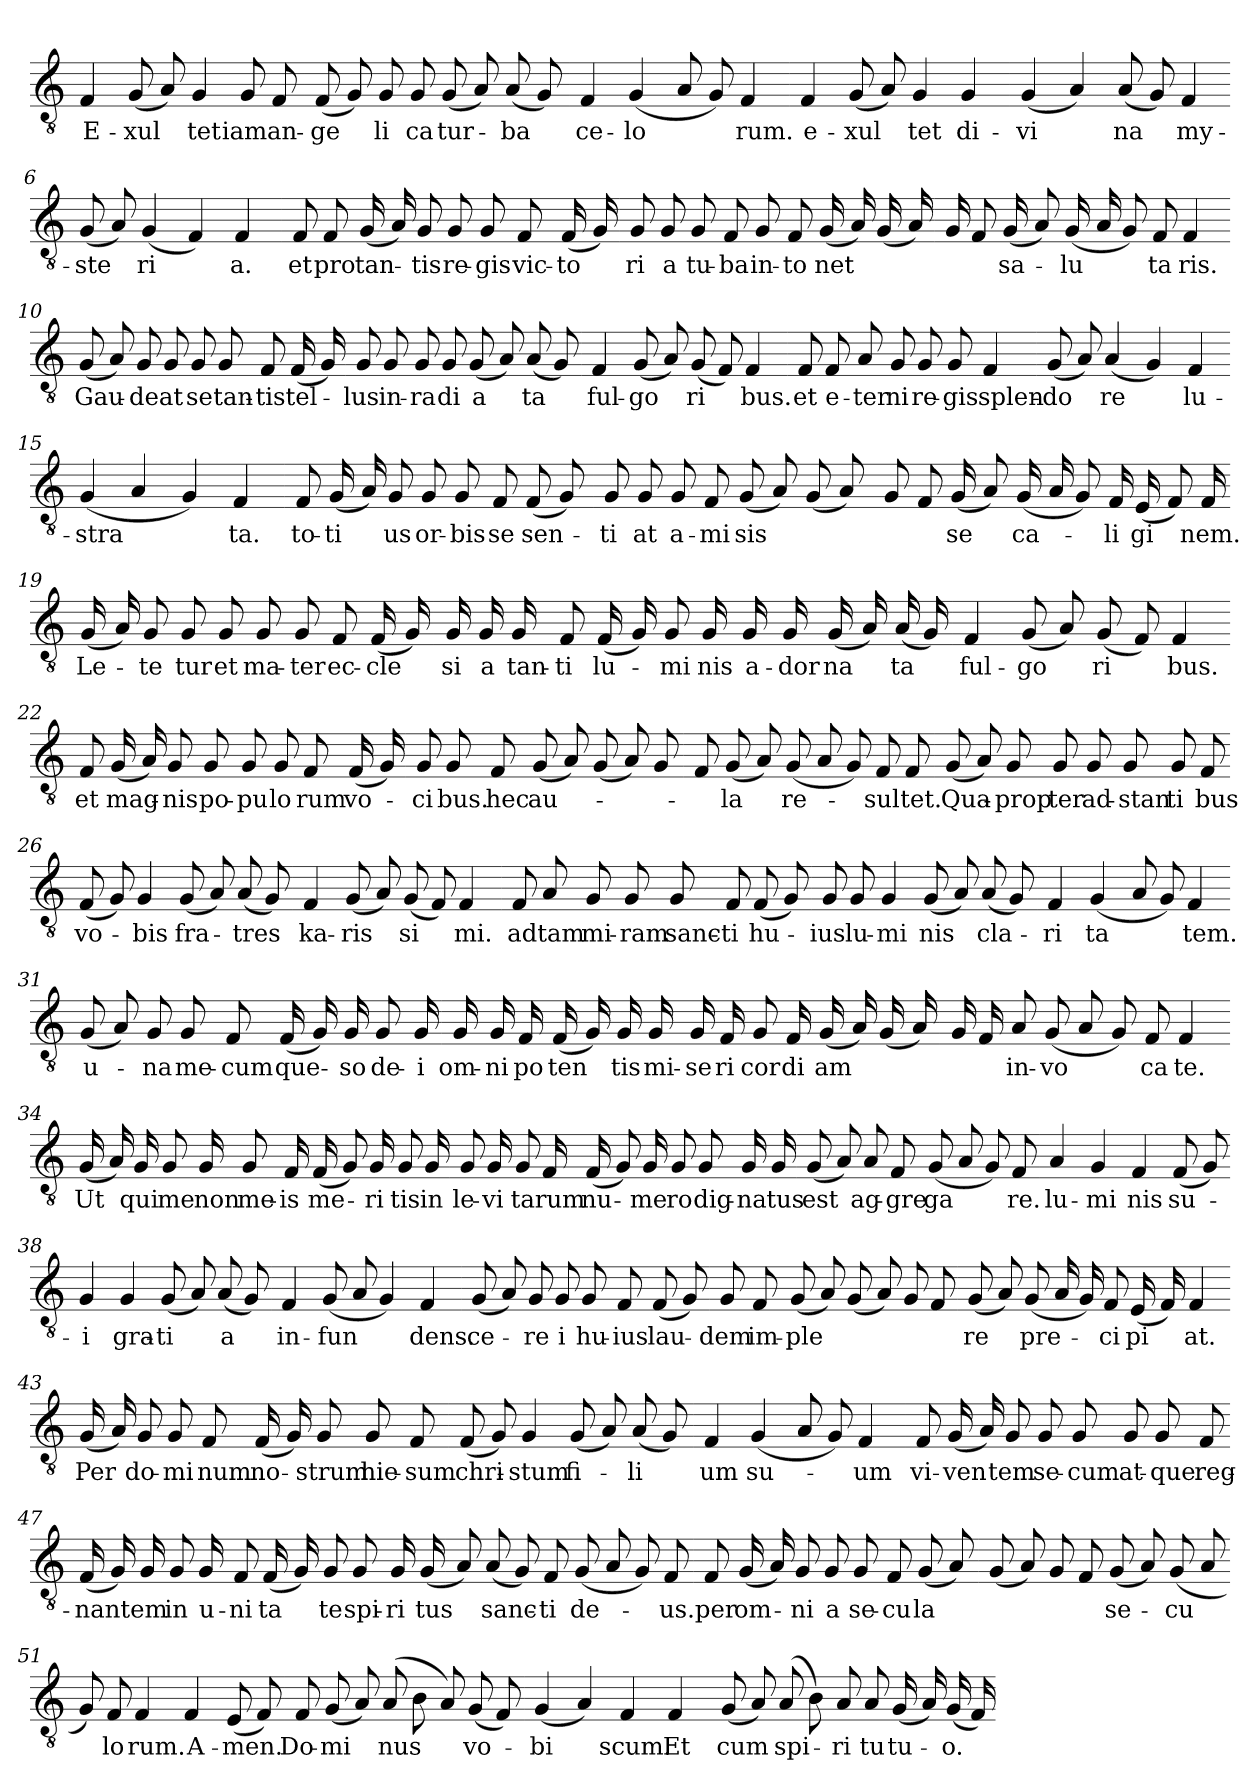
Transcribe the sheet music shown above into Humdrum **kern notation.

**kern	**text
*part1	*part1
*staff1	*staff1
*clefGv2	*
*k[]	*
=1	=1
4F	E-
(8G	xul
8A)	.
4G	-tet
8G	iam
8F	an-
=2-	=2-
(8F	ge
8G)	.
8G	li
8G	-ca
(8G	tur-
8A)	.
(8A	-ba
8G)	.
=3-	=3-
4F	ce-
(4G	lo
8A	.
8G)	.
4F	-rum.
=4-	=4-
4F	e-
(8G	xul
8A)	.
4G	-tet
4G	di-
=5-	=5-
(4G	vi
4A)	.
(8A	-na
8G)	.
4F	my-
=6-	=6-
(8G	ste
8A)	.
(4G	ri
4F)	.
4F	-a.
=7-	=7-
8F	et
8F	pro
(16G	tan-
16A)	.
8G	-tis
8G	re-
8G	-gis
8F	vic-
(16F	to
16G)	.
=8-	=8-
8G	ri
8G	-a
8G	tu-
8F	-ba
8G	in-
8F	to
(16G	-net
16A)	.
(16G	.
16A)	.
=9-	=9-
16G	.
8F	.
(16G	sa-
8A)	.
(16G	lu
16A	.
8G)	.
8F	ta
4F	-ris.
=10-	=10-
(8G	Gau-
8A)	.
8G	de
8G	-at
8G	se
8G	tan-
8F	-tis
(16F	tel-
16G)	.
=11-	=11-
8G	-lus
8G	in-
8G	ra
8G	di
(8G	a
8A)	.
(8A	-ta
8G)	.
=12-	=12-
4F	ful-
(8G	go
8A)	.
(8G	ri
8F)	.
4F	-bus.
=13-	=13-
8F	et
8F	e-
8A	ter
8G	-ni
8G	re-
8G	-gis
4F	splen-
=14-	=14-
(8G	do
8A)	.
(4A	-re
4G)	.
4F	lu-
=15-	=15-
(4G	stra
4A	.
4G)	.
4F	-ta.
=16-	=16-
8F	to-
(16G	ti
16A)	.
8G	-us
8G	or-
8G	-bis
8F	se
(8F	sen-
8G)	.
=17-	=17-
8G	ti
8G	-at
8G	a-
8F	mi
(8G	sis
8A)	.
(8G	.
8A)	.
=18-	=18-
8G	.
8F	.
(16G	-se
8A)	.
(16G	ca-
16A	.
8G)	.
16F	li
(16E	gi
8F)	.
16F	-nem.
=19-	=19-
(16G	Le-
16A)	.
8G	te
8G	-tur
8G	et
8G	ma-
8G	-ter
8F	ec-
(16F	cle
16G)	.
=20-	=20-
16G	si
16G	-a
16G	tan-
8F	-ti
(16F	lu-
16G)	.
8G	mi
16G	-nis
16G	a-
16G	dor
(16G	na
16A)	.
(16A	-ta
16G)	.
=21-	=21-
4F	ful-
(8G	go
8A)	.
(8G	ri
8F)	.
4F	-bus.
=22-	=22-
8F	et
(16G	mag-
16A)	.
8G	-nis
8G	po-
8G	pu
8G	lo
8F	-rum
(16F	vo-
16G)	.
=23-	=23-
8G	ci
8G	-bus.
8F	hec
(8G	au-
8A)	.
(8G	.
8A)	.
8G	.
=24-	=24-
8F	.
(8G	-la
8A)	.
(8G	re-
8A	.
8G)	.
8F	sul
8F	-tet.
=25-	=25-
(8G	Qua-
8A)	.
8G	prop
8G	-ter
8G	ad-
8G	stan
8G	ti
8F	-bus
=26-	=26-
(8F	vo-
8G)	.
4G	-bis
(8G	fra-
8A)	.
(8A	-tres
8G)	.
=27-	=27-
4F	ka-
(8G	ris
8A)	.
(8G	si
8F)	.
4F	-mi.
=28-	=28-
8F	ad
8A	tam
8G	mi-
8G	-ram
8G	sanc-
8F	-ti
(8F	hu-
8G)	.
=29-	=29-
8G	-ius
8G	lu-
4G	mi
(8G	-nis
8A)	.
(8A	cla-
8G)	.
=30-	=30-
4F	ri
(4G	ta
8A	.
8G)	.
4F	-tem.
=31-	=31-
(8G	u-
8A)	.
8G	-na
8G	me-
8F	-cum
(16F	que-
16G)	.
16G	-so
8G	de-
16G	-i
=32-	=32-
16G	om-
16G	ni
16F	po
(16F	ten
16G)	.
16G	-tis
16G	mi-
16G	se
16F	ri
8G	cor
16F	di
(16G	-am
16A)	.
(16G	.
16A)	.
=33-	=33-
16G	.
16F	.
8A	in-
(8G	vo
8A	.
8G)	.
8F	ca
4F	-te.
=34-	=34-
(16G	Ut
16A)	.
16G	qui
8G	me
16G	non
8G	me-
16F	-is
(16F	me-
8G)	.
16G	ri
8G	-tis
16G	in
=35-	=35-
8G	le-
16G	vi
8G	ta
16F	-rum
(16F	nu-
8G)	.
16G	me
8G	-ro
8G	dig-
16G	na
16G	-tus
=36-	=36-
(8G	est
8A)	.
8A	ag-
8F	gre
(8G	ga
8A	.
8G)	.
8F	-re.
=37-	=37-
4A	lu-
4G	mi
4F	-nis
(8F	su-
8G)	.
=38-	=38-
4G	-i
4G	gra-
(8G	ti
8A)	.
(8A	-a
8G)	.
=39-	=39-
4F	in-
(8G	fun
8A	.
4G)	.
4F	-dens.
=40-	=40-
(8G	ce-
8A)	.
8G	re
8G	-i
8G	hu-
8F	-ius
(8F	lau-
8G)	.
=41-	=41-
8G	-dem
8F	im-
(8G	ple
8A)	.
(8G	.
8A)	.
8G	.
8F	.
=42-	=42-
(8G	-re
8A)	.
(8G	pre-
16A	.
16G)	.
8F	ci
(16E	pi
16F)	.
4F	-at.
=43-	=43-
(16G	Per
16A)	.
8G	do-
8G	mi
8F	-num
(16F	no-
16G)	.
8G	-strum
8G	hie-
8F	-sum
=44-	=44-
(8F	chri-
8G)	.
4G	-stum
(8G	fi-
8A)	.
(8A	li
8G)	.
=45-	=45-
4F	-um
(4G	su-
8A	.
8G)	.
4F	-um
=46-	=46-
8F	vi-
(16G	ven
16A)	.
8G	-tem
8G	se-
8G	-cum
8G	at-
8G	-que
8F	reg-
=47-	=47-
(16F	nan
16G)	.
16G	-tem
8G	in
16G	u-
8F	ni
(16F	ta
16G)	.
8G	-te
8G	spi-
16G	ri
(16G	-tus
=48-	=48-
8A)	.
(8A	sanc-
8G)	.
8F	-ti
(8G	de-
8A	.
8G)	.
8F	-us.
=49-	=49-
8F	per
(16G	om-
16A)	.
8G	ni
8G	-a
8G	se-
8F	cu
(8G	-la
8A)	.
=50-	=50-
(8G	.
8A)	.
8G	.
8F	.
(8G	se-
8A)	.
(8G	cu
8A	.
=51-	=51-
8G)	.
8F	lo
4F	-rum.
4F	A-
(8E	-men.
8F)	.
=52-	=52-
8F	Do-
(8G	mi
8A)	.
(8A	-nus
8B	.
8A)	.
(8G	vo-
8F)	.
=53-	=53-
(4G	bi
4A)	.
4F	-scum.
4F	Et
=54-	=54-
(8G	cum
8A)	.
(8A	spi-
8B)	.
8A	ri
8A	-tu
(16G	tu-
16A)	.
(16G	-o.
16F)	.
=-	=-
*-	*-
